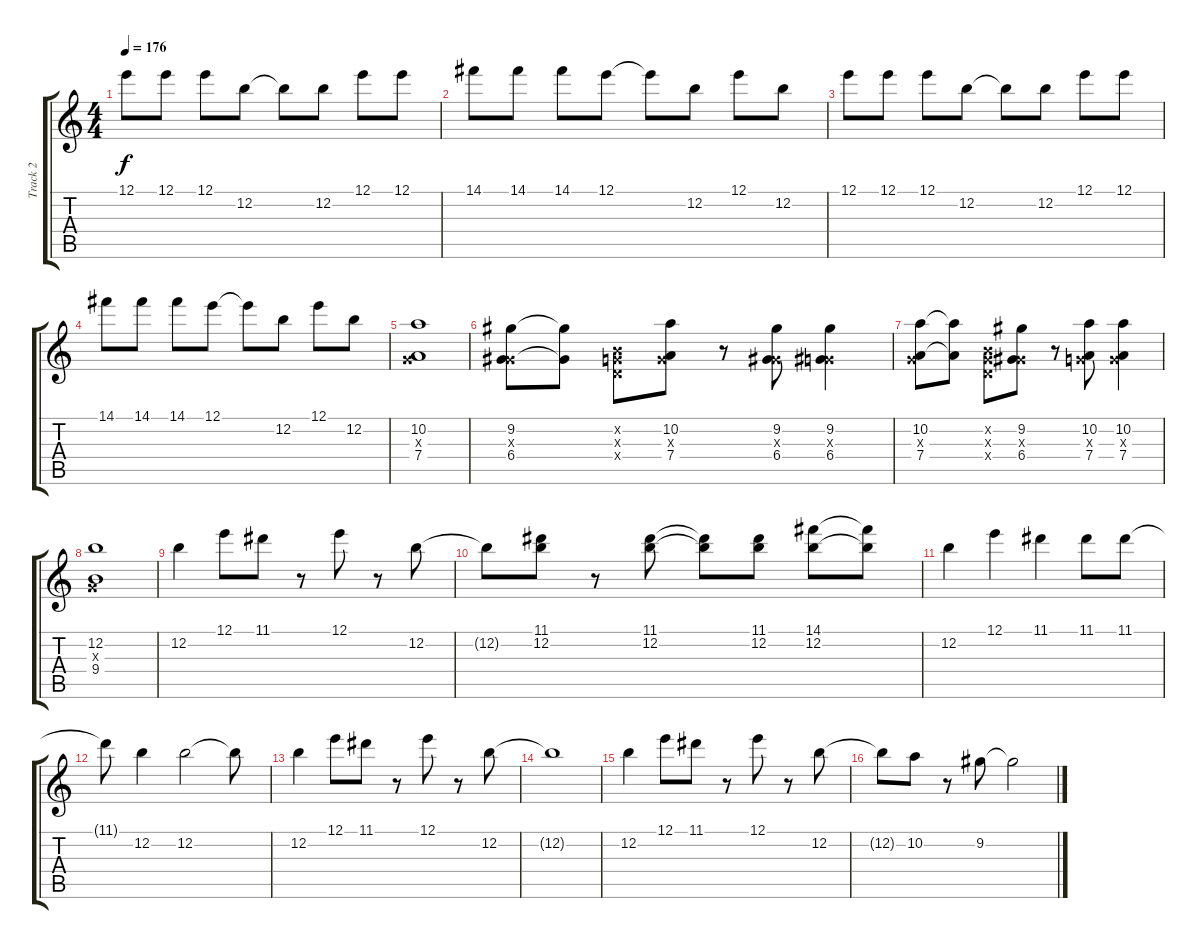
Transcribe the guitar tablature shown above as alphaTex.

\track ("Track 2" "Track 2") {instrument overdrivenguitar}
\staff {score tabs}
\tuning (E4 B3 G3 D3 A2 E2) {hide}
\ts (4 4)
\tempo 176
\clef g2
\ks c
12.1.8{dy f} 12.1.8 12.1.8 12.2.8 12.2{t}.8 12.2.8 12.1.8 12.1.8 |
14.1.8 14.1.8 14.1.8 12.1.8 12.1{t}.8 12.2.8 12.1.8 12.2.8 |
12.1.8 12.1.8 12.1.8 12.2.8 12.2{t}.8 12.2.8 12.1.8 12.1.8 |
14.1.8 14.1.8 14.1.8 12.1.8 12.1{t}.8 12.2.8 12.1.8 12.2.8 |
(10.2 0.3{x} 7.4).1 |
(9.2 0.3{x} 6.4).8 (9.2{t} 6.4{t}).8 (0.2{x} 0.3{x} 0.4{x}).8 (10.2 0.3{x} 7.4).8 r.8 (9.2 0.3{x} 6.4).8 (9.2 0.3{x} 6.4).4 |
(10.2 0.3{x} 7.4).8 (10.2{t} 7.4{t}).8 (0.2{x} 0.3{x} 0.4{x}).8 (9.2 0.3{x} 6.4).8 r.8 (10.2 0.3{x} 7.4).8 (10.2 0.3{x} 7.4).4 |
(12.2 0.3{x} 9.4).1 |
12.2.4 12.1.8 11.1.8 r.8 12.1.8 r.8 12.2.8 |
12.2{t}.8 (11.1 12.2).8 r.8 (11.1 12.2).8 (11.1{t} 12.2{t}).8 (11.1 12.2).8 (14.1 12.2).8 (14.1{t} 12.2{t}).8 |
12.2.4 12.1.4 11.1.4 11.1.8 11.1.8 |
11.1{t}.8 12.2.4 12.2.2 12.2{t}.8 |
12.2.4 12.1.8 11.1.8 r.8 12.1.8 r.8 12.2.8 |
12.2{t}.1 |
12.2.4 12.1.8 11.1.8 r.8 12.1.8 r.8 12.2.8 |
12.2{t}.8 10.2.8 r.8 9.2.8 9.2{t}.2
